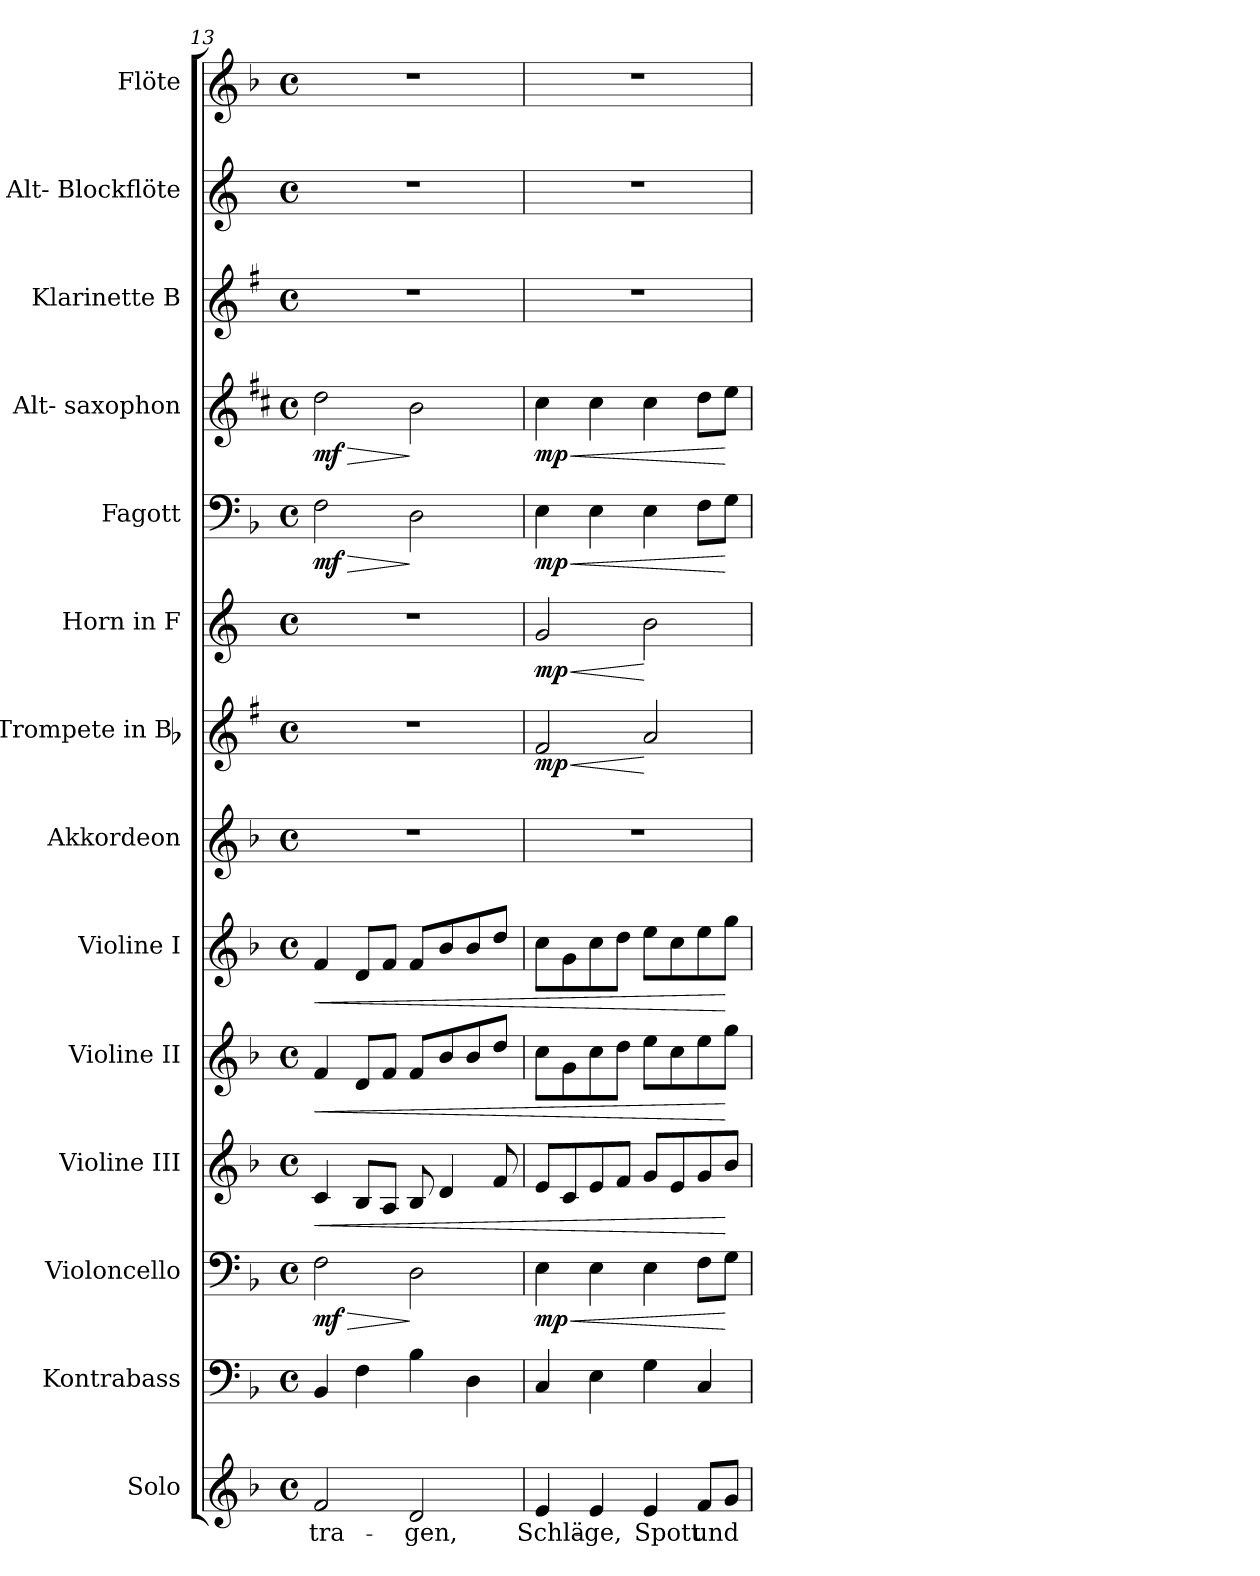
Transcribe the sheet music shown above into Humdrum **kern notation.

**kern	**text	**kern	**kern	**dynam	**kern	**dynam	**kern	**dynam	**kern	**dynam	**kern	**kern	**dynam	**kern	**dynam	**kern	**dynam	**kern	**dynam	**kern	**kern	**kern
*part14	*part14	*part13	*part12	*part12	*part11	*part11	*part10	*part10	*part9	*part9	*part8	*part7	*part7	*part6	*part6	*part5	*part5	*part4	*part4	*part3	*part2	*part1
*staff14	*staff14	*staff13	*staff12	*staff12	*staff11	*staff11	*staff10	*staff10	*staff9	*staff9	*staff8	*staff7	*staff7	*staff6	*staff6	*staff5	*staff5	*staff4	*staff4	*staff3	*staff2	*staff1
*I"Solo	*	*I"Kontrabass	*I"Violoncello	*	*I"Violine III	*	*I"Violine II	*	*I"Violine I	*	*I"Akkordeon	*I"Trompete in Bb	*	*I"Horn in F	*	*I"Fagott	*	*I"Alt- saxophon	*	*I"Klarinette B	*I"Alt- Blockflöte	*I"Flöte
*I'Solo	*	*I'Kb.	*I'Vc.	*	*I'Vln. III	*	*I'Vln. II	*	*I'Vln. I	*	*I'Akk.	*I'Tpt.	*	*I'Hn.	*	*I'Fgt.	*	*I'ASax.	*	*I'Kl.	*I'ABfl.	*I'Fl.
*clefG2	*	*clefF4	*clefF4	*	*clefG2	*	*clefG2	*	*clefG2	*	*clefG2	*clefG2	*	*clefG2	*	*clefF4	*	*clefG2	*	*clefG2	*clefG2	*clefG2
*	*	*ITrd7c12	*	*	*	*	*	*	*	*	*	*ITrd1c2	*	*ITrd4c7	*	*	*	*ITrd5c9	*	*ITrd1c2	*ITrd-3c-5	*
*k[b-]	*	*k[b-]	*k[b-]	*	*k[b-]	*	*k[b-]	*	*k[b-]	*	*k[b-]	*k[b-]	*	*k[b-]	*	*k[b-]	*	*k[b-]	*	*k[b-]	*k[b-]	*k[b-]
*d:	*	*d:	*d:	*	*d:	*	*d:	*	*d:	*	*d:	*d:	*	*d:	*	*d:	*	*d:	*	*d:	*d:	*d:
*M4/4	*	*M4/4	*M4/4	*	*M4/4	*	*M4/4	*	*M4/4	*	*M4/4	*M4/4	*	*M4/4	*	*M4/4	*	*M4/4	*	*M4/4	*M4/4	*M4/4
*met(c)	*	*met(c)	*met(c)	*	*met(c)	*	*met(c)	*	*met(c)	*	*met(c)	*met(c)	*	*met(c)	*	*met(c)	*	*met(c)	*	*met(c)	*met(c)	*met(c)
=13	=13	=13	=13	=13	=13	=13	=13	=13	=13	=13	=13	=13	=13	=13	=13	=13	=13	=13	=13	=13	=13	=13
!	!LO:LY:b:color=#000000	!	!	!LO:HP:b	!	!LO:HP:b	!	!LO:HP:b	!	!LO:HP:b	!	!	!	!	!	!	!LO:HP:b	!	!LO:HP:b	!	!	!
2fi/	-tra-	4BBB-i/	2Fi\	> mf	4ci/	<	4fi/	<	4fi/	<	1r	1r	.	1r	.	2Fi\	> mf	2fi\	> mf	1r	1r	1r
.	.	4FFi\	.	.	8B-i/L	.	8di/L	.	8di/L	.	.	.	.	.	.	.	.	.	.	.	.	.
.	.	.	.	.	8Ai/J	.	8fi/J	.	8fi/J	.	.	.	.	.	.	.	.	.	.	.	.	.
!	!LO:LY:b:color=#000000	!	!	!	!	!	!	!	!	!	!	!	!	!	!	!	!	!	!	!	!	!
2di/	-gen,	4BB-i\	2Di\	]	8B-i/	.	8fi/L	.	8fi/L	.	.	.	.	.	.	2Di\	]	2di\	]	.	.	.
.	.	.	.	.	4di/	.	8b-i/	.	8b-i/	.	.	.	.	.	.	.	.	.	.	.	.	.
.	.	4DDi\	.	.	.	.	8b-i/	.	8b-i/	.	.	.	.	.	.	.	.	.	.	.	.	.
.	.	.	.	.	8fi/	.	8ddi/J	.	8ddi/J	.	.	.	.	.	.	.	.	.	.	.	.	.
=14	=14	=14	=14	=14	=14	=14	=14	=14	=14	=14	=14	=14	=14	=14	=14	=14	=14	=14	=14	=14	=14	=14
!	!LO:LY:b:color=#000000	!	!	!LO:HP:b	!	!	!	!	!	!	!	!	!LO:HP:b	!	!LO:HP:b	!	!LO:HP:b	!	!LO:HP:b	!	!	!
4ei/	Schlä-	4CCi/	4Ei\	< mp	8ei/L	.	8cci\L	.	8cci\L	.	1r	2ei/	< mp	2ci/	< mp	4Ei\	< mp	4ei\	< mp	1r	1r	1r
.	.	.	.	.	8ci/	.	8gi\	.	8gi\	.	.	.	.	.	.	.	.	.	.	.	.	.
!	!LO:LY:b:color=#000000	!	!	!	!	!	!	!	!	!	!	!	!	!	!	!	!	!	!	!	!	!
4ei/	-ge,	4EEi\	4Ei\	.	8ei/	.	8cci\	.	8cci\	.	.	.	.	.	.	4Ei\	.	4ei\	.	.	.	.
.	.	.	.	.	8fi/J	.	8ddi\J	.	8ddi\J	.	.	.	.	.	.	.	.	.	.	.	.	.
!	!LO:LY:b:color=#000000	!	!	!	!	!	!	!	!	!	!	!	!	!	!	!	!	!	!	!	!	!
4ei/	Spott	4GGi\	4Ei\	.	8gi/L	.	8eei\L	.	8eei\L	.	.	2gi/	[	2ei\	[	4Ei\	.	4ei\	.	.	.	.
.	.	.	.	.	8ei/	.	8cci\	.	8cci\	.	.	.	.	.	.	.	.	.	.	.	.	.
!	!LO:LY:b:color=#000000	!	!	!	!	!	!	!	!	!	!	!	!	!	!	!	!	!	!	!	!	!
8fi/L	und	4CCi/	8Fi\L	.	8gi/	.	8eei\	.	8eei\	.	.	.	.	.	.	8Fi\L	.	8fi\L	.	.	.	.
8gi/J	.	.	8Gi\J	[	8b-i/J	[	8ggi\J	[	8ggi\J	[	.	.	.	.	.	8Gi\J	[	8gi\J	[	.	.	.
=	=	=	=	=	=	=	=	=	=	=	=	=	=	=	=	=	=	=	=	=	=	=
*-	*-	*-	*-	*-	*-	*-	*-	*-	*-	*-	*-	*-	*-	*-	*-	*-	*-	*-	*-	*-	*-	*-
